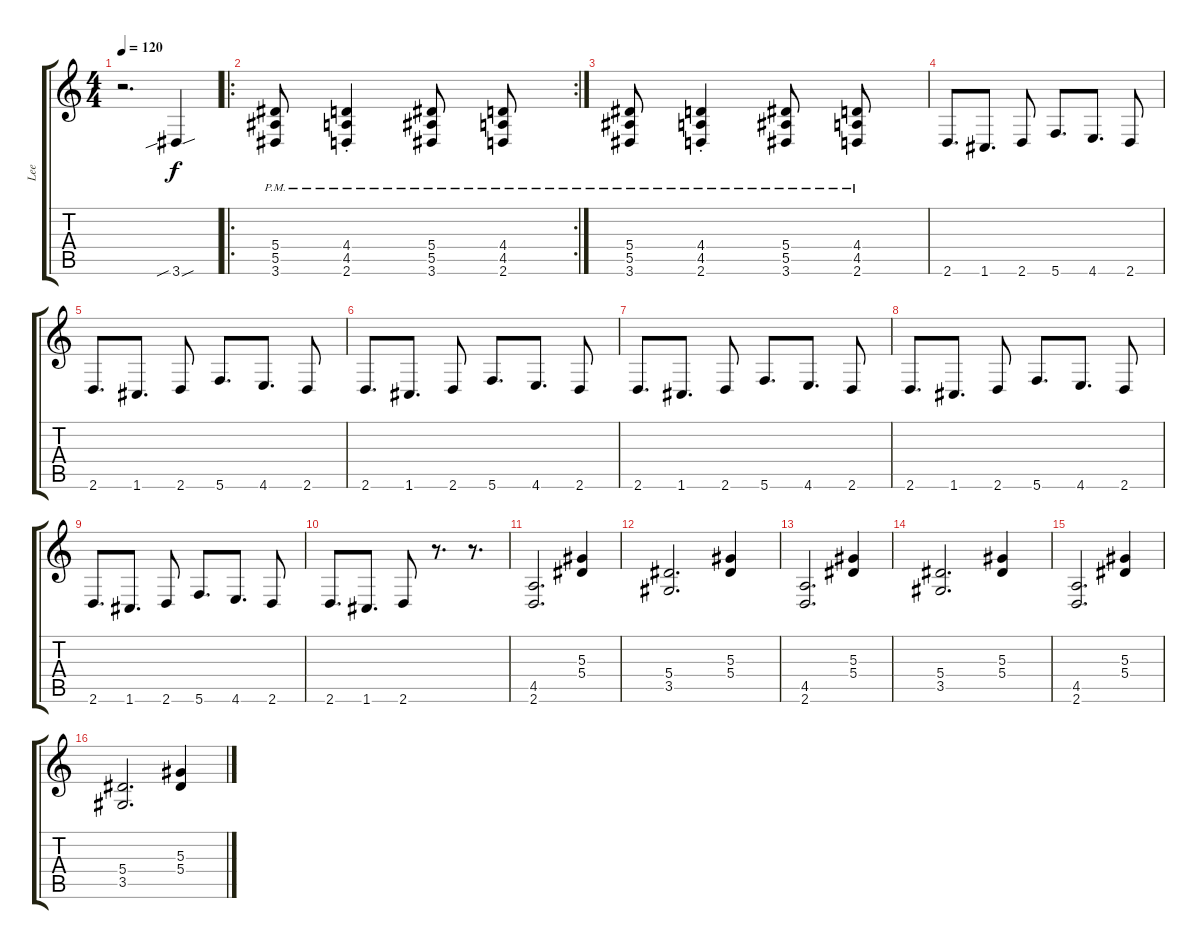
\track ("Lee" "Lee") {instrument distortionguitar}
\staff {score tabs}
\tuning (C4 G3 Eb3 Bb2 F2 C2) {hide}
\ts (4 4)
\tempo 120
\clef g2
\ks c
r.2{d dy f} 3.6{sib sou}.4 |
\ro
\rc 2
(5.4{pm} 5.5 3.6).8 (4.4{pm st} 4.5{st} 2.6{st}).4 (5.4 5.5 3.6{pm}).8 (4.4{pm} 4.5 2.6).8 |
(5.4{pm} 5.5 3.6).8 (4.4{pm st} 4.5{st} 2.6{st}).4 (5.4{pm} 5.5 3.6).8 (4.4{pm} 4.5 2.6).8 |
2.6.8{d} 1.6.8{d} 2.6.8 5.6.8{d} 4.6.8{d} 2.6.8 |
2.6.8{d} 1.6.8{d} 2.6.8 5.6.8{d} 4.6.8{d} 2.6.8 |
2.6.8{d} 1.6.8{d} 2.6.8 5.6.8{d} 4.6.8{d} 2.6.8 |
2.6.8{d} 1.6.8{d} 2.6.8 5.6.8{d} 4.6.8{d} 2.6.8 |
2.6.8{d} 1.6.8{d} 2.6.8 5.6.8{d} 4.6.8{d} 2.6.8 |
2.6.8{d} 1.6.8{d} 2.6.8 5.6.8{d} 4.6.8{d} 2.6.8 |
2.6.8{d} 1.6.8{d} 2.6.8 r.8{d} r.8{d} |
(4.5 2.6).2{d} (5.3 5.4).4 |
(5.4 3.5).2{d} (5.3 5.4).4 |
(4.5 2.6).2{d} (5.3 5.4).4 |
(5.4 3.5).2{d} (5.3 5.4).4 |
(4.5 2.6).2{d} (5.3 5.4).4 |
(5.4 3.5).2{d} (5.3 5.4).4
